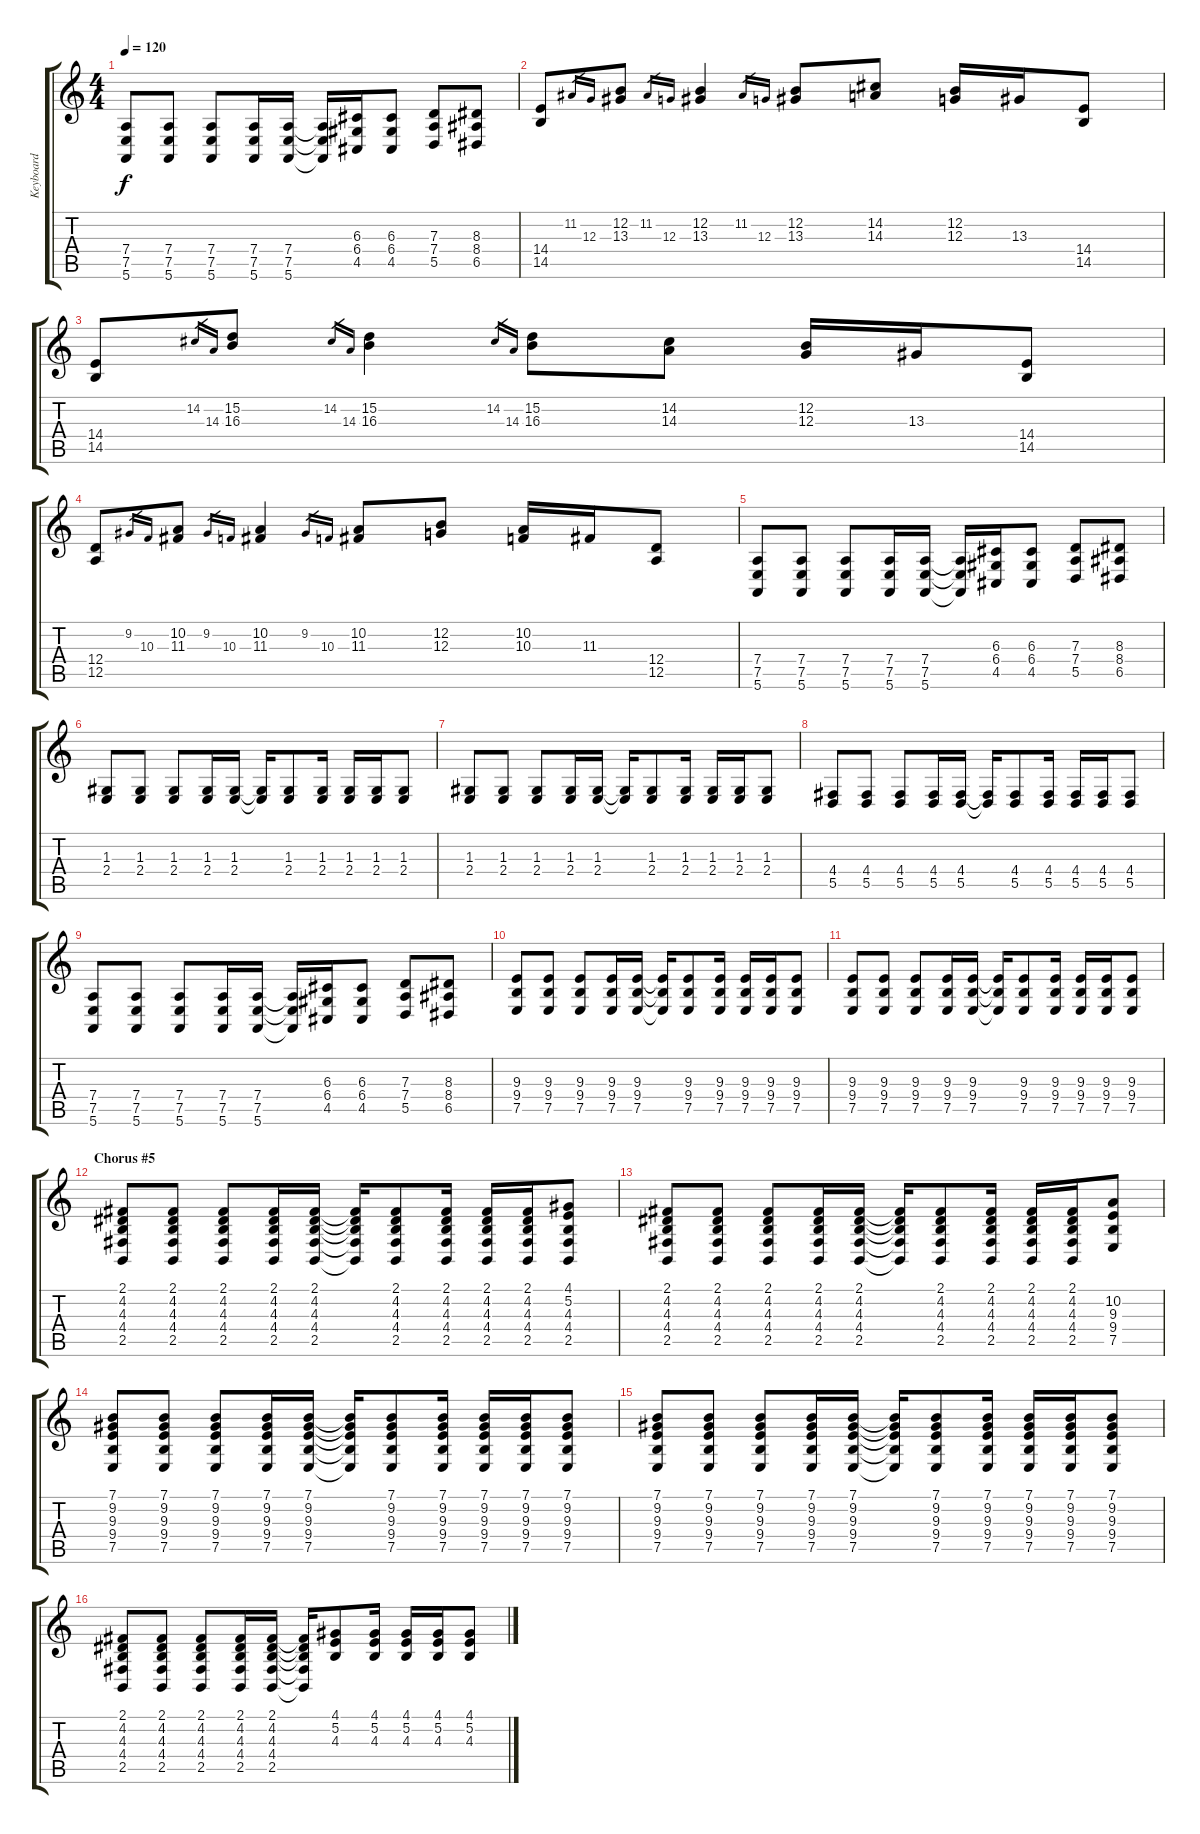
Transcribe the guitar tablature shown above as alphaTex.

\track ("Keyboard" "Keyboard") {instrument electricgrandpiano}
\staff {score tabs}
\tuning (E4 B3 G3 D3 A2 E2) {hide}
\ts (4 4)
\tempo 120
\clef g2
\ks c
(7.4 7.5 5.6).8{dy f} (7.4 7.5 5.6).8 (7.4 7.5 5.6).8 (7.4 7.5 5.6).16 (7.4 7.5 5.6).16 (7.4{t} 7.5{t} 5.6{t}).16 (6.3 6.4 4.5).16 (6.3 6.4 4.5).8 (7.3 7.4 5.5).8 (8.3 8.4 6.5).8 |
(14.4 14.5).8 11.2.16{gr} 12.3.16{gr} (12.2 13.3).8 11.2.16{gr} 12.3.16{gr} (12.2 13.3).4 11.2.16{gr} 12.3.16{gr} (12.2 13.3).8 (14.2 14.3).8 (12.2 12.3).16 13.3.16 (14.4 14.5).8 |
(14.4 14.5).8 14.2.16{gr} 14.3.16{gr} (15.2 16.3).8 14.2.16{gr} 14.3.16{gr} (15.2 16.3).4 14.2.16{gr} 14.3.16{gr} (15.2 16.3).8 (14.2 14.3).8 (12.2 12.3).16 13.3.16 (14.4 14.5).8 |
(12.4 12.5).8 9.2.16{gr} 10.3.16{gr} (10.2 11.3).8 9.2.16{gr} 10.3.16{gr} (10.2 11.3).4 9.2.16{gr} 10.3.16{gr} (10.2 11.3).8 (12.2 12.3).8 (10.2 10.3).16 11.3.16 (12.4 12.5).8 |
(7.4 7.5 5.6).8 (7.4 7.5 5.6).8 (7.4 7.5 5.6).8 (7.4 7.5 5.6).16 (7.4 7.5 5.6).16 (7.4{t} 7.5{t} 5.6{t}).16 (6.3 6.4 4.5).16 (6.3 6.4 4.5).8 (7.3 7.4 5.5).8 (8.3 8.4 6.5).8 |
(1.3 2.4).8 (1.3 2.4).8 (1.3 2.4).8 (1.3 2.4).16 (1.3 2.4).16 (1.3{t} 2.4{t}).16 (1.3 2.4).8 (1.3 2.4).16 (1.3 2.4).16 (1.3 2.4).16 (1.3 2.4).8 |
(1.3 2.4).8 (1.3 2.4).8 (1.3 2.4).8 (1.3 2.4).16 (1.3 2.4).16 (1.3{t} 2.4{t}).16 (1.3 2.4).8 (1.3 2.4).16 (1.3 2.4).16 (1.3 2.4).16 (1.3 2.4).8 |
(4.4 5.5).8 (4.4 5.5).8 (4.4 5.5).8 (4.4 5.5).16 (4.4 5.5).16 (4.4{t} 5.5{t}).16 (4.4 5.5).8 (4.4 5.5).16 (4.4 5.5).16 (4.4 5.5).16 (4.4 5.5).8 |
(7.4 7.5 5.6).8 (7.4 7.5 5.6).8 (7.4 7.5 5.6).8 (7.4 7.5 5.6).16 (7.4 7.5 5.6).16 (7.4{t} 7.5{t} 5.6{t}).16 (6.3 6.4 4.5).16 (6.3 6.4 4.5).8 (7.3 7.4 5.5).8 (8.3 8.4 6.5).8 |
(9.3 9.4 7.5).8 (9.3 9.4 7.5).8 (9.3 9.4 7.5).8 (9.3 9.4 7.5).16 (9.3 9.4 7.5).16 (9.3{t} 9.4{t} 7.5{t}).16 (9.3 9.4 7.5).8 (9.3 9.4 7.5).16 (9.3 9.4 7.5).16 (9.3 9.4 7.5).16 (9.3 9.4 7.5).8 |
(9.3 9.4 7.5).8 (9.3 9.4 7.5).8 (9.3 9.4 7.5).8 (9.3 9.4 7.5).16 (9.3 9.4 7.5).16 (9.3{t} 9.4{t} 7.5{t}).16 (9.3 9.4 7.5).8 (9.3 9.4 7.5).16 (9.3 9.4 7.5).16 (9.3 9.4 7.5).16 (9.3 9.4 7.5).8 |
\section ("" "Chorus #5")
(2.1 4.2 4.3 4.4 2.5).8 (2.1 4.2 4.3 4.4 2.5).8 (2.1 4.2 4.3 4.4 2.5).8 (2.1 4.2 4.3 4.4 2.5).16 (2.1 4.2 4.3 4.4 2.5).16 (2.1{t} 4.2{t} 4.3{t} 4.4{t} 2.5{t}).16 (2.1 4.2 4.3 4.4 2.5).8 (2.1 4.2 4.3 4.4 2.5).16 (2.1 4.2 4.3 4.4 2.5).16 (2.1 4.2 4.3 4.4 2.5).16 (4.1 5.2 4.3 4.4 2.5).8 |
(2.1 4.2 4.3 4.4 2.5).8 (2.1 4.2 4.3 4.4 2.5).8 (2.1 4.2 4.3 4.4 2.5).8 (2.1 4.2 4.3 4.4 2.5).16 (2.1 4.2 4.3 4.4 2.5).16 (2.1{t} 4.2{t} 4.3{t} 4.4{t} 2.5{t}).16 (2.1 4.2 4.3 4.4 2.5).8 (2.1 4.2 4.3 4.4 2.5).16 (2.1 4.2 4.3 4.4 2.5).16 (2.1 4.2 4.3 4.4 2.5).16 (10.2 9.3 9.4 7.5).8 |
(7.1 9.2 9.3 9.4 7.5).8 (7.1 9.2 9.3 9.4 7.5).8 (7.1 9.2 9.3 9.4 7.5).8 (7.1 9.2 9.3 9.4 7.5).16 (7.1 9.2 9.3 9.4 7.5).16 (7.1{t} 9.2{t} 9.3{t} 9.4{t} 7.5{t}).16 (7.1 9.2 9.3 9.4 7.5).8 (7.1 9.2 9.3 9.4 7.5).16 (7.1 9.2 9.3 9.4 7.5).16 (7.1 9.2 9.3 9.4 7.5).16 (7.1 9.2 9.3 9.4 7.5).8 |
(7.1 9.2 9.3 9.4 7.5).8 (7.1 9.2 9.3 9.4 7.5).8 (7.1 9.2 9.3 9.4 7.5).8 (7.1 9.2 9.3 9.4 7.5).16 (7.1 9.2 9.3 9.4 7.5).16 (7.1{t} 9.2{t} 9.3{t} 9.4{t} 7.5{t}).16 (7.1 9.2 9.3 9.4 7.5).8 (7.1 9.2 9.3 9.4 7.5).16 (7.1 9.2 9.3 9.4 7.5).16 (7.1 9.2 9.3 9.4 7.5).16 (7.1 9.2 9.3 9.4 7.5).8 |
(2.1 4.2 4.3 4.4 2.5).8 (2.1 4.2 4.3 4.4 2.5).8 (2.1 4.2 4.3 4.4 2.5).8 (2.1 4.2 4.3 4.4 2.5).16 (2.1 4.2 4.3 4.4 2.5).16 (2.1{t} 4.2{t} 4.3{t} 4.4{t} 2.5{t}).16 (4.1 5.2 4.3).8 (4.1 5.2 4.3).16 (4.1 5.2 4.3).16 (4.1 5.2 4.3).16 (4.1 5.2 4.3).8
